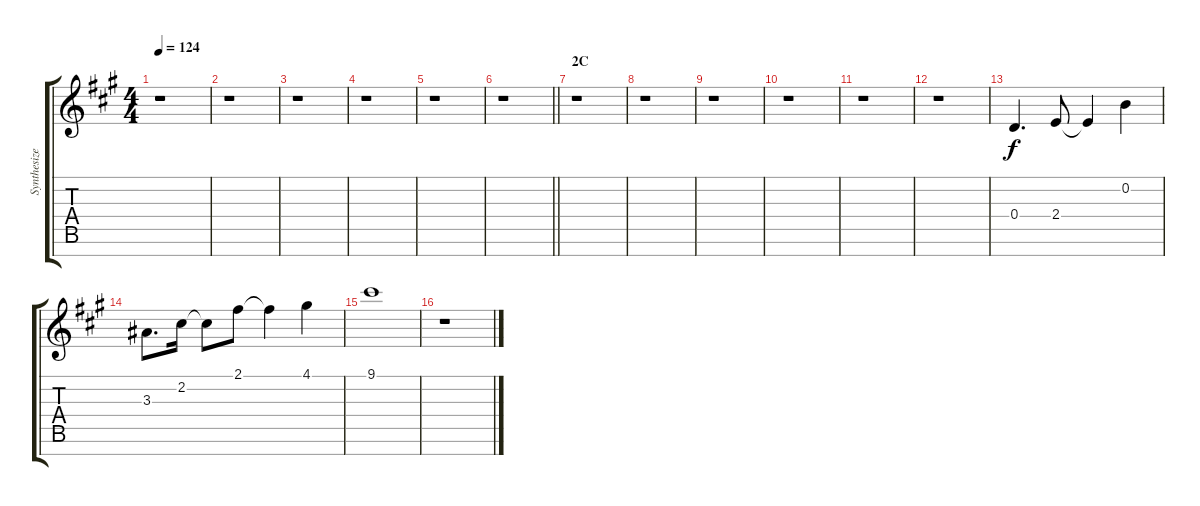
\track ("Synthesizer" "Synthesize") {instrument lead2sawtooth}
\staff {score tabs}
\tuning (E5 B4 G4 D4 A3 E3 B2) {hide}
\ts (4 4)
\tempo 124
\clef g2
\ks a
r.1{dy f} |
r.1 |
r.1 |
r.1 |
r.1 |
\barLineRight lightlight
r.1 |
\section ("" "2C")
r.1 |
r.1 |
r.1 |
r.1 |
r.1 |
r.1 |
0.4.4{d} 2.4.8 2.4{t}.4 0.2.4 |
3.3.8{d} 2.2.16 2.2{t}.8 2.1.8 2.1{t}.4 4.1.4 |
9.1.1 |
r.1
